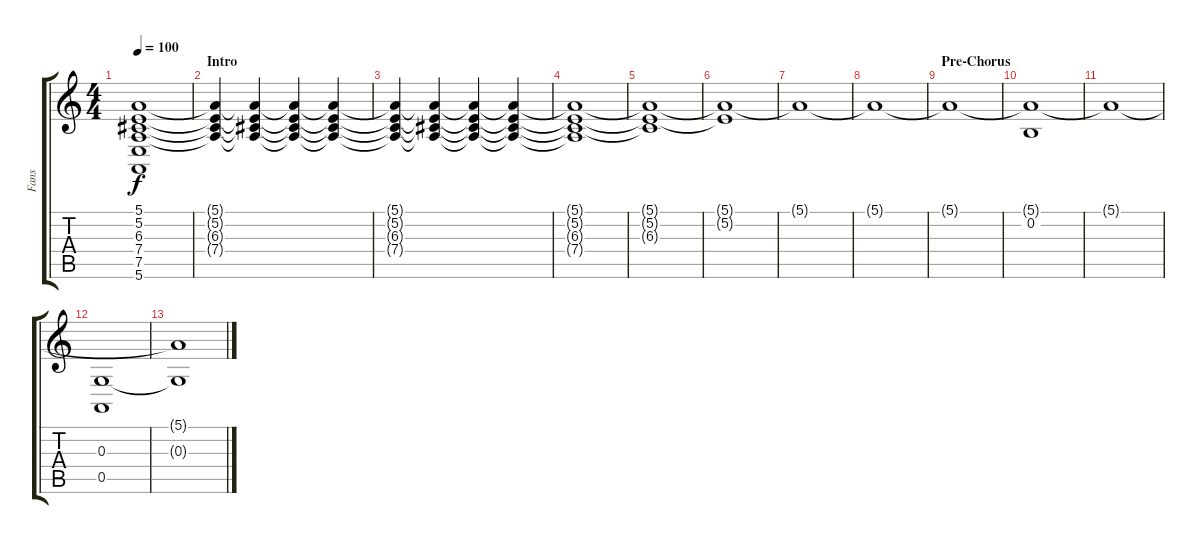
\track ("Fans" "Fans") {instrument applause}
\staff {score tabs}
\tuning (E4 B3 G3 D3 A2 E2) {hide}
\ts (4 4)
\tempo 100
\clef g2
\ks c
(5.1 5.2 6.3 7.4 7.5 5.6).1{dy f instrument applause} |
\section ("" "Intro")
(5.1{t} 5.2{t} 6.3{t} 7.4{t}).4{volume 13} (5.1{t} 5.2{t} 6.3{t} 7.4{t}).4 (5.1{t} 5.2{t} 6.3{t} 7.4{t}).4{volume 10} (5.1{t} 5.2{t} 6.3{t} 7.4{t}).4 |
(5.1{t} 5.2{t} 6.3{t} 7.4{t}).4{volume 8} (5.1{t} 5.2{t} 6.3{t} 7.4{t}).4 (5.1{t} 5.2{t} 6.3{t} 7.4{t}).4{volume 6} (5.1{t} 5.2{t} 6.3{t} 7.4{t}).4 |
(5.1{t} 5.2{t} 6.3{t} 7.4{t}).1{volume 5} |
(5.1{t} 5.2{t} 6.3{t}).1{volume 6} |
(5.1{t} 5.2{t}).1{volume 6} |
5.1{t}.1{volume 7} |
5.1{t}.1 |
\section ("" "Pre-Chorus")
5.1{t}.1{volume 6} |
(5.1{t} 0.2).1{volume 6} |
5.1{t}.1{volume 5} |
(0.3 0.5).1{volume 3} |
(5.1{t} 0.3{t}).1
